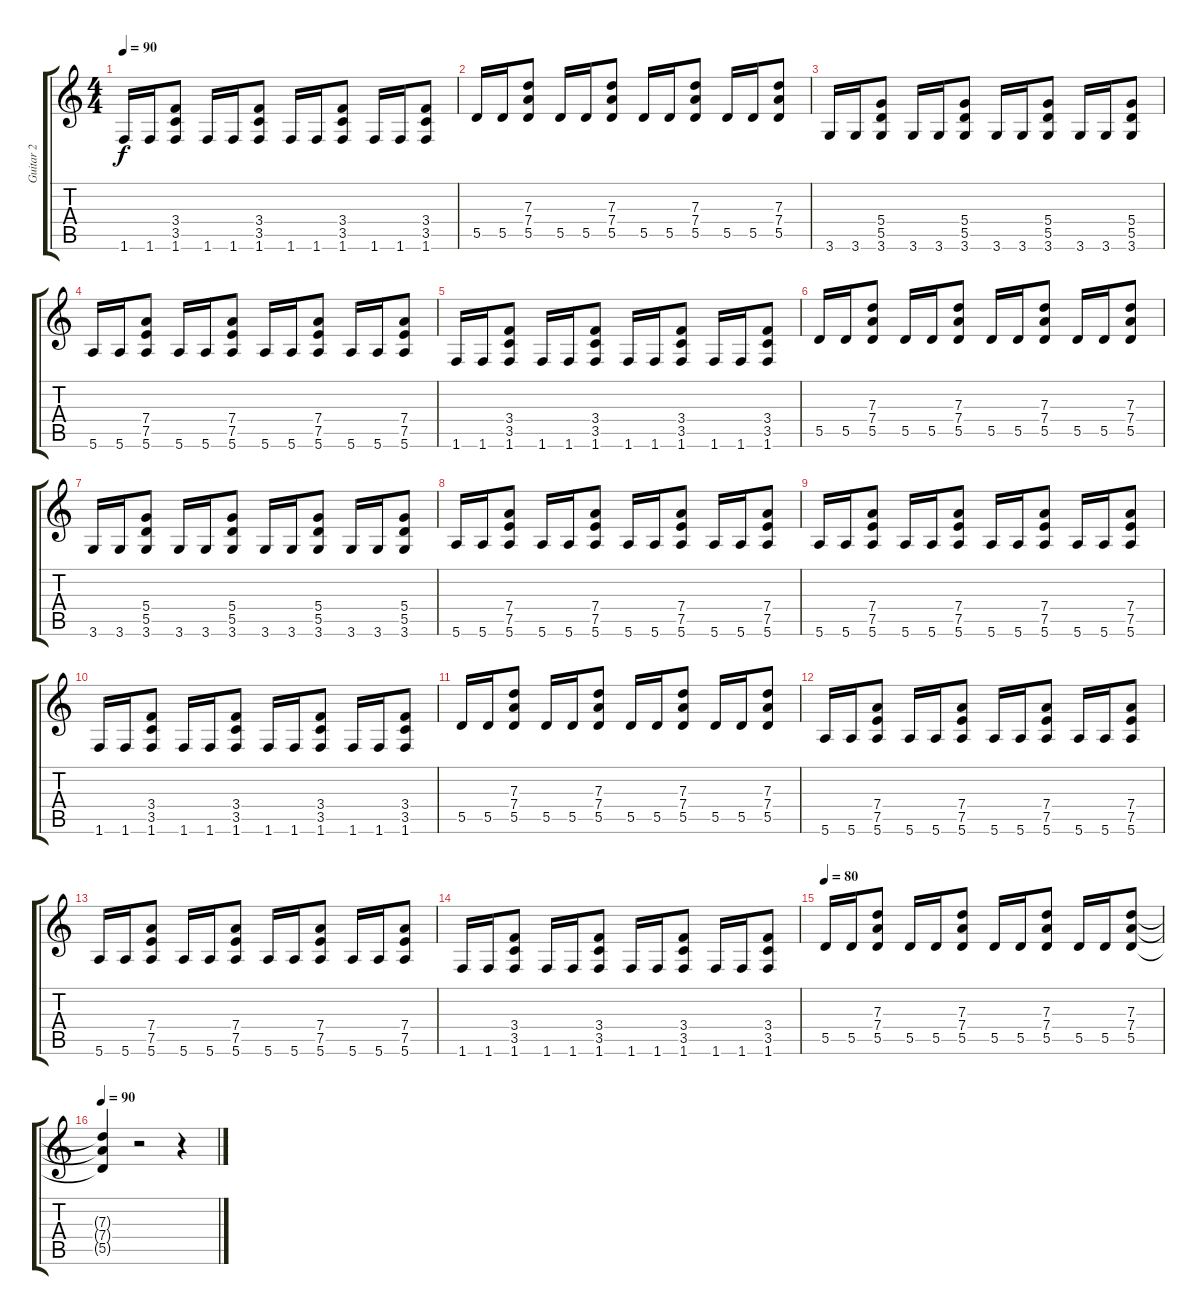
\track ("Guitar 2" "Guitar 2") {instrument acousticguitarnylon}
\staff {score tabs}
\tuning (E4 B3 G3 D3 A2 E2) {hide}
\ts (4 4)
\tempo 90
\clef g2
\ks c
1.6.16{dy f} 1.6.16 (3.4 3.5 1.6).8 1.6.16 1.6.16 (3.4 3.5 1.6).8 1.6.16 1.6.16 (3.4 3.5 1.6).8 1.6.16 1.6.16 (3.4 3.5 1.6).8 |
5.5.16 5.5.16 (7.3 7.4 5.5).8 5.5.16 5.5.16 (7.3 7.4 5.5).8 5.5.16 5.5.16 (7.3 7.4 5.5).8 5.5.16 5.5.16 (7.3 7.4 5.5).8 |
3.6.16 3.6.16 (5.4 5.5 3.6).8 3.6.16 3.6.16 (5.4 5.5 3.6).8 3.6.16 3.6.16 (5.4 5.5 3.6).8 3.6.16 3.6.16 (5.4 5.5 3.6).8 |
5.6.16 5.6.16 (7.4 7.5 5.6).8 5.6.16 5.6.16 (7.4 7.5 5.6).8 5.6.16 5.6.16 (7.4 7.5 5.6).8 5.6.16 5.6.16 (7.4 7.5 5.6).8 |
1.6.16 1.6.16 (3.4 3.5 1.6).8 1.6.16 1.6.16 (3.4 3.5 1.6).8 1.6.16 1.6.16 (3.4 3.5 1.6).8 1.6.16 1.6.16 (3.4 3.5 1.6).8 |
5.5.16 5.5.16 (7.3 7.4 5.5).8 5.5.16 5.5.16 (7.3 7.4 5.5).8 5.5.16 5.5.16 (7.3 7.4 5.5).8 5.5.16 5.5.16 (7.3 7.4 5.5).8 |
3.6.16 3.6.16 (5.4 5.5 3.6).8 3.6.16 3.6.16 (5.4 5.5 3.6).8 3.6.16 3.6.16 (5.4 5.5 3.6).8 3.6.16 3.6.16 (5.4 5.5 3.6).8 |
5.6.16 5.6.16 (7.4 7.5 5.6).8 5.6.16 5.6.16 (7.4 7.5 5.6).8 5.6.16 5.6.16 (7.4 7.5 5.6).8 5.6.16 5.6.16 (7.4 7.5 5.6).8 |
5.6.16 5.6.16 (7.4 7.5 5.6).8 5.6.16 5.6.16 (7.4 7.5 5.6).8 5.6.16 5.6.16 (7.4 7.5 5.6).8 5.6.16 5.6.16 (7.4 7.5 5.6).8 |
1.6.16 1.6.16 (3.4 3.5 1.6).8 1.6.16 1.6.16 (3.4 3.5 1.6).8 1.6.16 1.6.16 (3.4 3.5 1.6).8 1.6.16 1.6.16 (3.4 3.5 1.6).8 |
5.5.16 5.5.16 (7.3 7.4 5.5).8 5.5.16 5.5.16 (7.3 7.4 5.5).8 5.5.16 5.5.16 (7.3 7.4 5.5).8 5.5.16 5.5.16 (7.3 7.4 5.5).8 |
5.6.16 5.6.16 (7.4 7.5 5.6).8 5.6.16 5.6.16 (7.4 7.5 5.6).8 5.6.16 5.6.16 (7.4 7.5 5.6).8 5.6.16 5.6.16 (7.4 7.5 5.6).8 |
5.6.16 5.6.16 (7.4 7.5 5.6).8 5.6.16 5.6.16 (7.4 7.5 5.6).8 5.6.16 5.6.16 (7.4 7.5 5.6).8 5.6.16 5.6.16 (7.4 7.5 5.6).8 |
1.6.16 1.6.16 (3.4 3.5 1.6).8 1.6.16 1.6.16 (3.4 3.5 1.6).8 1.6.16 1.6.16 (3.4 3.5 1.6).8 1.6.16 1.6.16 (3.4 3.5 1.6).8 |
\tempo 80
5.5.16 5.5.16 (7.3 7.4 5.5).8 5.5.16 5.5.16 (7.3 7.4 5.5).8 5.5.16 5.5.16 (7.3 7.4 5.5).8 5.5.16 5.5.16 (7.3 7.4 5.5).8 |
\tempo 90
(7.3{t} 7.4{t} 5.5{t}).4 r.2 r.4
